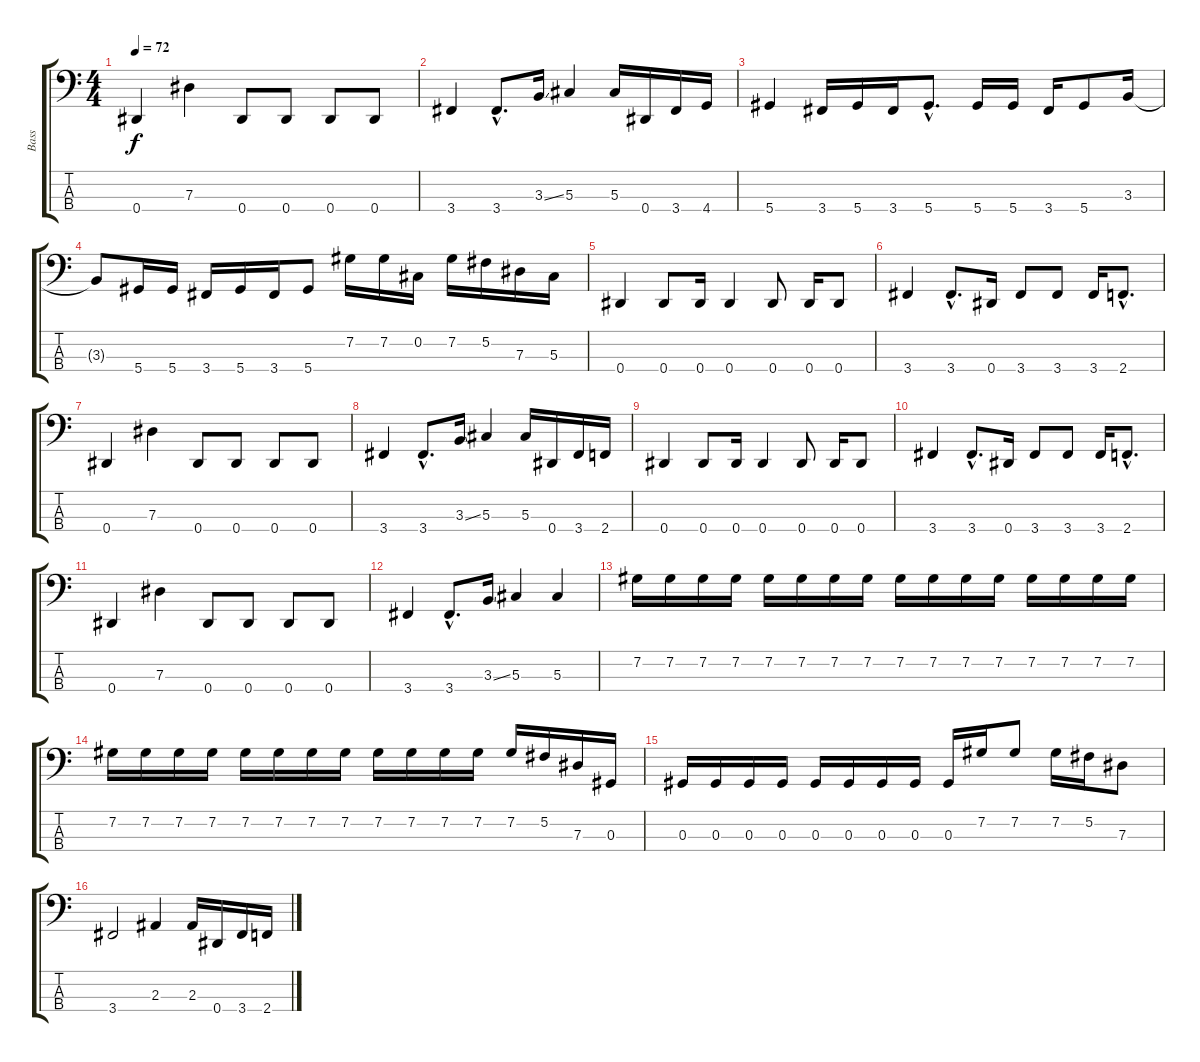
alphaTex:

\track ("Bass" "Bass") {instrument electricbasspick}
\staff {score tabs}
\tuning (Gb2 Db2 Ab1 Eb1) {hide}
\ts (4 4)
\tempo 72
\clef f4
\ks c
0.4.4{dy f} 7.3.4 0.4.8 0.4.8 0.4.8 0.4.8 |
3.4.4 3.4{hac}.8{d} 3.3{ss}.16 5.3.4 5.3.16 0.4.16 3.4.16 4.4.16 |
5.4.4 3.4.16 5.4.16 3.4.16 5.4{hac}.8{d} 5.4.16 5.4.16 3.4.16 5.4.8 3.3.16 |
3.3{t}.8 5.4.16 5.4.16 3.4.16 5.4.16 3.4.16 5.4.8 7.2.16 7.2.16 0.2.16 7.2.16 5.2.16 7.3.16 5.3.16 |
0.4.4 0.4.8 0.4.16 0.4.4 0.4.8 0.4.16 0.4.8 |
3.4.4 3.4{hac}.8{d} 0.4.16 3.4.8 3.4.8 3.4.16 2.4{hac}.8{d} |
0.4.4 7.3.4 0.4.8 0.4.8 0.4.8 0.4.8 |
3.4.4 3.4{hac}.8{d} 3.3{ss}.16 5.3.4 5.3.16 0.4.16 3.4.16 2.4.16 |
0.4.4 0.4.8 0.4.16 0.4.4 0.4.8 0.4.16 0.4.8 |
3.4.4 3.4{hac}.8{d} 0.4.16 3.4.8 3.4.8 3.4.16 2.4{hac}.8{d} |
0.4.4 7.3.4 0.4.8 0.4.8 0.4.8 0.4.8 |
3.4.4 3.4{hac}.8{d} 3.3{ss}.16 5.3.4 5.3.4 |
7.2.16 7.2.16 7.2.16 7.2.16 7.2.16 7.2.16 7.2.16 7.2.16 7.2.16 7.2.16 7.2.16 7.2.16 7.2.16 7.2.16 7.2.16 7.2.16 |
7.2.16 7.2.16 7.2.16 7.2.16 7.2.16 7.2.16 7.2.16 7.2.16 7.2.16 7.2.16 7.2.16 7.2.16 7.2.16 5.2.16 7.3.16 0.3.16 |
0.3.16 0.3.16 0.3.16 0.3.16 0.3.16 0.3.16 0.3.16 0.3.16 0.3.16 7.2.16 7.2.8 7.2.16 5.2.16 7.3.8 |
3.4.2 2.3.4 2.3.16 0.4.16 3.4.16 2.4.16
